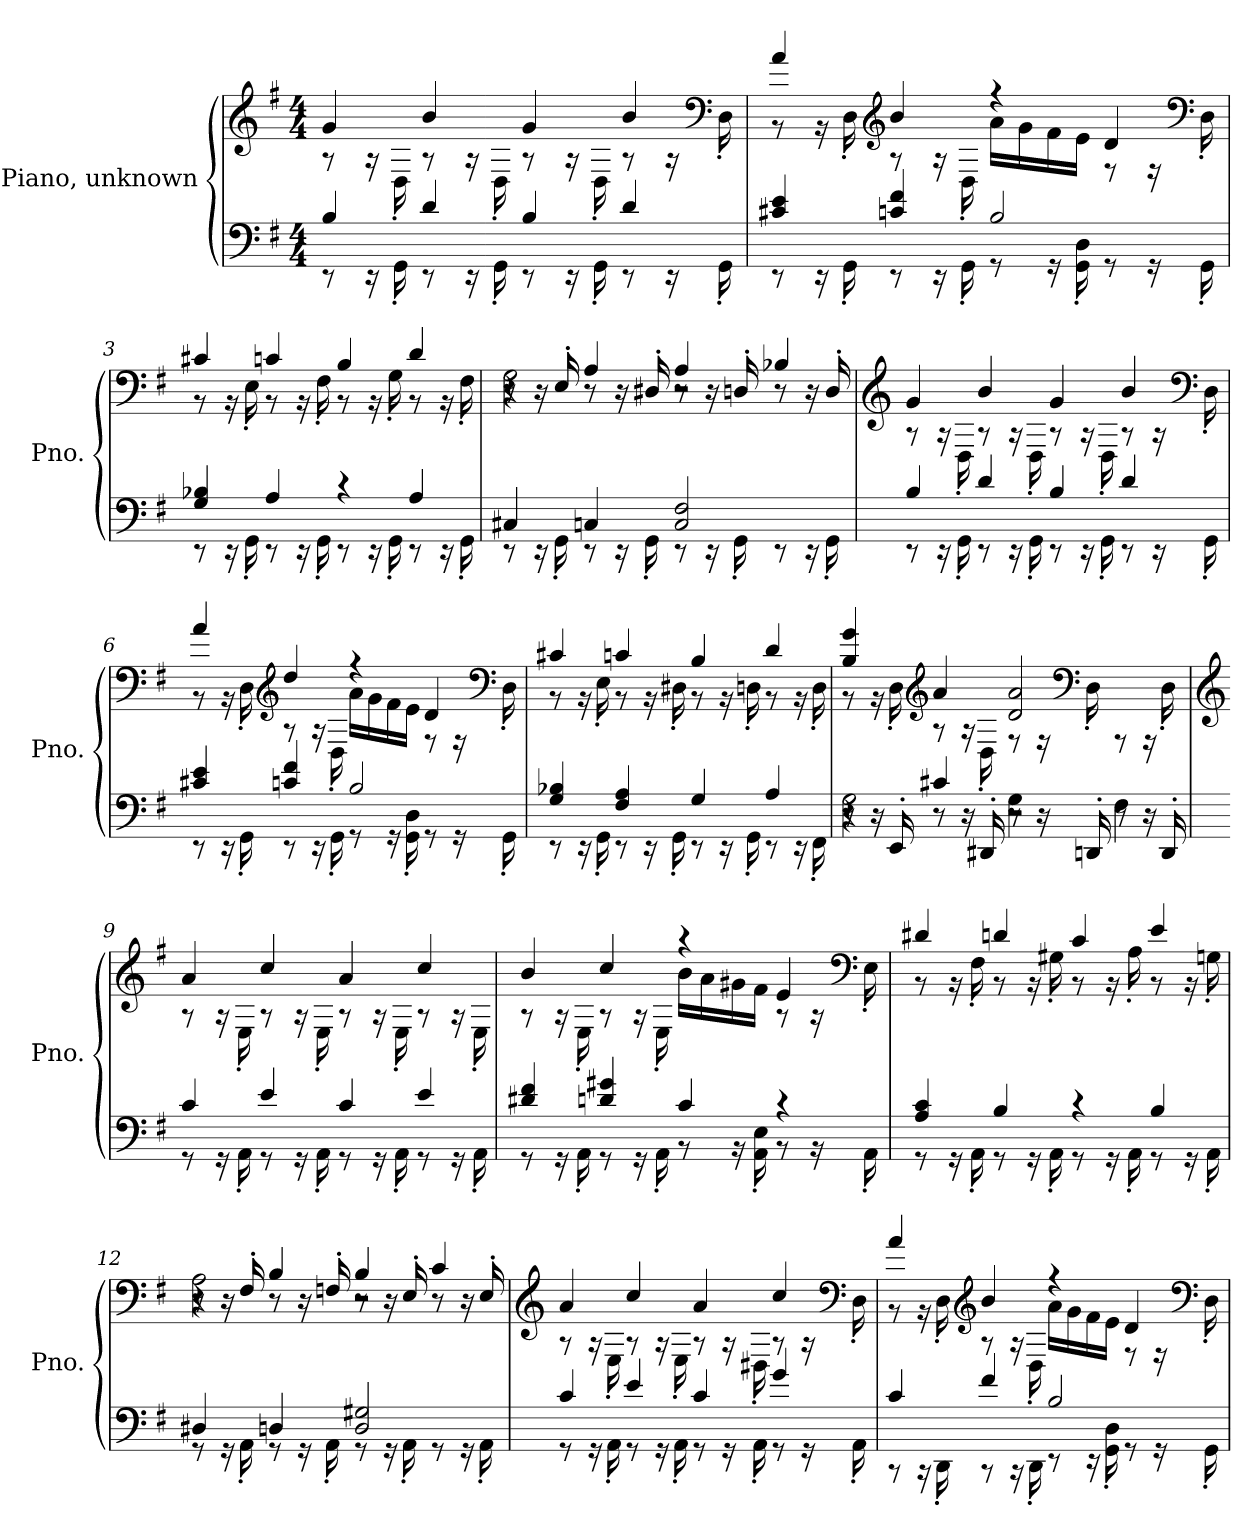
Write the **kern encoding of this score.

**kern	**kern
*part1	*part1
*staff2	*staff1
*I"Piano, unknown	*
*I'Pno.	*
*clefF4	*clefG2
*k[f#]	*k[f#]
*M4/4	*M4/4
*MM120	*MM120
=1	=1
*^	*^
4B/	8r	4g/	8r
.	16r	.	16r
.	16GG'\	.	16D'\
4d/	8r	4b/	8r
.	16r	.	16r
.	16GG'\	.	16D'\
4B/	8r	4g/	8r
.	16r	.	16r
.	16GG'\	.	16D'\
4d/	8r	4b/	8r
.	16r	.	16r
*	*	*clefF4	*
.	16GG'\	.	16D'\
=2	=2	=2	=2
4c#X/ 4e/	8r	4a/	8r
.	16r	.	16r
.	16GG'\	.	16D'\
*	*	*clefG2	*
4cn/ 4f#/	8r	4b/	8r
.	16r	.	16r
.	16GG'\	.	16D'\
2B/	8r	4r	16a\LL
.	.	.	16g\
.	16r	.	16f#\
.	16GG\' 16D\'	.	16e\JJ
.	8r	4d/	8r
.	16r	.	16r
*	*	*clefF4	*
.	16GG'\	.	16D'\
=3	=3	=3	=3
4G/ 4B-X/	8r	4c#X/	8r
.	16r	.	16r
.	16GG'\	.	16E'\
4A/	8r	4cn/	8r
.	16r	.	16r
.	16GG'\	.	16F#'\
4r	8r	4B/	8r
.	16r	.	16r
.	16GG'\	.	16G'\
4A/	8r	4d/	8r
.	16r	.	16r
.	16GG'\	.	16F#'\
!!LO:LB:g=z
=4	=4	=4	=4
*	*	*	*^
4C#X/	8r	4r	2G\	8r
.	16r	.	.	16r
.	16GG'\	.	.	16E'/
4Cn/	8r	4A/	.	8r
.	16r	.	.	16r
.	16GG'\	.	.	16D#X'/
2C/ 2F#/	8r	4A/	2r	8r
.	16r	.	.	16r
.	16GG'\	.	.	16Dn'/
.	8r	4B-X/	.	8r
.	16r	.	.	16r
.	16GG'\	.	.	16D'/
*	*	*v	*v	*v
=5	=5	=5
*	*	*clefG2
*	*	*^
4B/	8r	4g/	8r
.	16r	.	16r
.	16GG'\	.	16D'\
4d/	8r	4b/	8r
.	16r	.	16r
.	16GG'\	.	16D'\
4B/	8r	4g/	8r
.	16r	.	16r
.	16GG'\	.	16D'\
4d/	8r	4b/	8r
.	16r	.	16r
*	*	*clefF4	*
.	16GG'\	.	16D'\
!!LO:LB:g=z	!!
=6	=6	=6	=6
4c#X/ 4e/	8r	4a/	8r
.	16r	.	16r
.	16GG'\	.	16D'\
*	*	*clefG2	*
4cn/ 4f#/	8r	4dd/	8r
.	16r	.	16r
.	16GG'\	.	16D'\
2B/	8r	4r	16a\LL
.	.	.	16g\
.	16r	.	16f#\
.	16GG\' 16D\'	.	16e\JJ
.	8r	4d/	8r
.	16r	.	16r
*	*	*clefF4	*
.	16GG'\	.	16D'\
=7	=7	=7	=7
4G/ 4B-X/	8r	4c#X/	8r
.	16r	.	16r
.	16GG'\	.	16E'\
4F#/ 4A/	8r	4cn/	8r
.	16r	.	16r
.	16GG'\	.	16D#X'\
4G/	8r	4B/	8r
.	16r	.	16r
.	16GG'\	.	16Dn'\
4A/	8r	4d/	8r
.	16r	.	16r
.	16FF#'\	.	16D'\
!!LO:LB:g=z	!!
=8	=8	=8	=8
*	*^	*	*
4r	2G\	8r	4B/ 4g/	8r
.	.	16r	.	16r
.	.	16EE'/	.	16D'\
*	*	*	*clefG2	*
4c#X/	.	8r	4a/	8r
.	.	16r	.	16r
.	.	16DD#X'/	.	16D'\
2r	4G\	8r	2d/ 2a/	8r
.	.	16r	.	16r
*	*	*	*clefF4	*
.	.	16DDn'/	.	16D'\
.	4F#\	8r	.	8r
.	.	16r	.	16r
.	.	16DD'/	.	16D'\
*v	*v	*v	*	*
=9	=9	=9
*	*clefG2	*
*^	*	*
4c/	8r	4a/	8r
.	16r	.	16r
.	16AA'\	.	16E'\
4e/	8r	4cc/	8r
.	16r	.	16r
.	16AA'\	.	16E'\
4c/	8r	4a/	8r
.	16r	.	16r
.	16AA'\	.	16E'\
4e/	8r	4cc/	8r
.	16r	.	16r
.	16AA'\	.	16E'\
!!LO:LB:g=z	!!
=10	=10	=10	=10
4d#X/ 4f#/	8r	4b/	8r
.	16r	.	16r
.	16AA'\	.	16E'\
4dn/ 4g#X/	8r	4cc/	8r
.	16r	.	16r
.	16AA'\	.	16E'\
4c/	8r	4r	16b\LL
.	.	.	16a\
.	16r	.	16g#X\
.	16AA\' 16E\'	.	16f#\JJ
4r	8r	4e/	8r
.	16r	.	16r
*	*	*clefF4	*
.	16AA'\	.	16E'\
=11	=11	=11	=11
4A/ 4c/	8r	4d#X/	8r
.	16r	.	16r
.	16AA'\	.	16F#'\
4B/	8r	4dn/	8r
.	16r	.	16r
.	16AA'\	.	16G#X'\
4r	8r	4c/	8r
.	16r	.	16r
.	16AA'\	.	16A'\
4B/	8r	4e/	8r
.	16r	.	16r
.	16AA'\	.	16Gn'\
!!LO:LB:g=z
=12	=12	=12	=12
*	*	*	*^
4D#X/	8r	4r	2A\	8r
.	16r	.	.	16r
.	16AA'\	.	.	16F#'/
4Dn/	8r	4B/	.	8r
.	16r	.	.	16r
.	16AA'\	.	.	16Fn'/
2D/ 2G#X/	8r	4B/	2r	8r
.	16r	.	.	16r
.	16AA'\	.	.	16E'/
.	8r	4c/	.	8r
.	16r	.	.	16r
.	16AA'\	.	.	16E'/
*	*	*v	*v	*v
=13	=13	=13
*	*	*clefG2
*	*	*^
4c/	8r	4a/	8r
.	16r	.	16r
.	16AA'\	.	16E'\
4e/	8r	4cc/	8r
.	16r	.	16r
.	16AA'\	.	16E'\
4c/	8r	4a/	8r
.	16r	.	16r
.	16AA'\	.	16D#X'\
4g/	8r	4cc/	8r
.	16r	.	16r
*	*	*clefF4	*
.	16AA'\	.	16D#'\
!!LO:PB:g=z	!!
=14	=14	=14	=14
4c/	8r	4a/	8r
.	16r	.	16r
.	16DD'\	.	16D'\
*	*	*clefG2	*
4f#/	8r	4b/	8r
.	16r	.	16r
.	16DD'\	.	16D'\
2B/	8r	4r	16a\LL
.	.	.	16g\
.	16r	.	16f#\
.	16GG\' 16D\'	.	16e\JJ
.	8r	4d/	8r
.	16r	.	16r
*	*	*clefF4	*
.	16GG'\	.	16D'\
*v	*v	*	*
*	*v	*v
=	=
*-	*-
